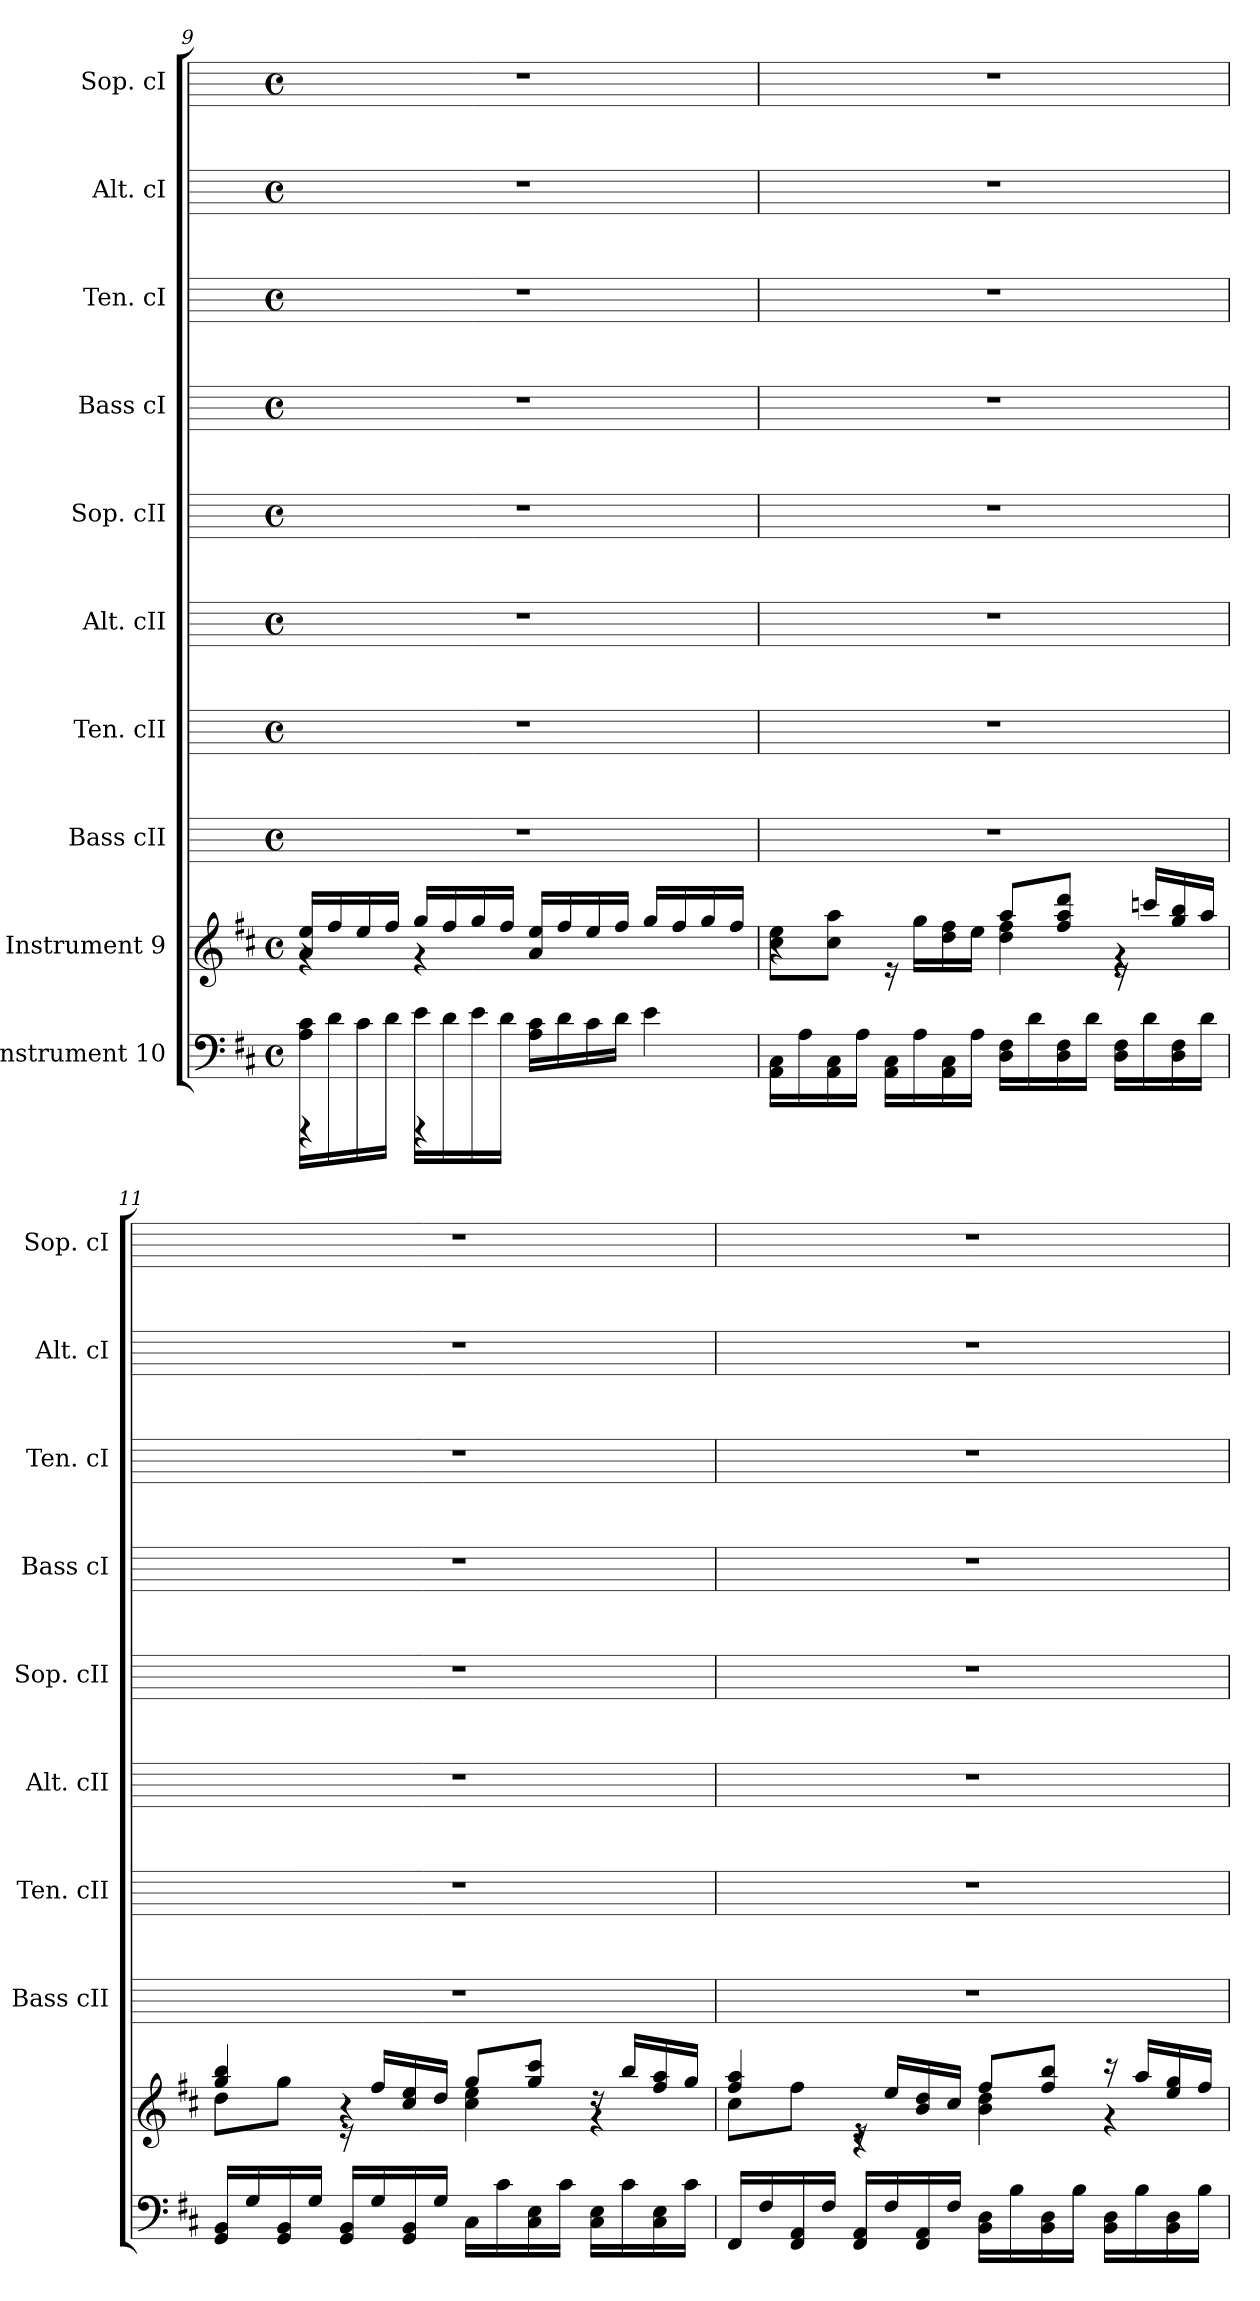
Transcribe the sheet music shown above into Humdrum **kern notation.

**kern	**kern	**kern	**kern	**kern	**kern	**kern	**kern	**kern	**kern
*part10	*part9	*part8	*part7	*part6	*part5	*part4	*part3	*part2	*part1
*staff10	*staff9	*staff8	*staff7	*staff6	*staff5	*staff4	*staff3	*staff2	*staff1
*I"Instrument 10	*I"Instrument 9	*I"Bass cII	*I"Ten. cII	*I"Alt. cII	*I"Sop. cII	*I"Bass cI	*I"Ten. cI	*I"Alt. cI	*I"Sop. cI
*	*	*I'Bass cII	*I'Ten. cII	*I'Alt. cII	*I'Sop. cII	*I'Bass cI	*I'Ten. cI	*I'Alt. cI	*I'Sop. cI
!!LO:LB:g=z
*clefF4	*clefG2	*	*	*	*	*	*	*	*
*k[f#c#]	*k[f#c#]	*k[]	*k[]	*k[]	*k[]	*k[]	*k[]	*k[]	*k[]
*D:	*D:	*C:	*C:	*C:	*C:	*C:	*C:	*C:	*C:
*M4/4	*M4/4	*M4/4	*M4/4	*M4/4	*M4/4	*M4/4	*M4/4	*M4/4	*M4/4
*met(c)	*met(c)	*met(c)	*met(c)	*met(c)	*met(c)	*met(c)	*met(c)	*met(c)	*met(c)
=9	=9	=9	=9	=9	=9	=9	=9	=9	=9
*^	*^	*	*	*	*	*	*	*	*
4rCCC	16c#\ 16A\L	16ee/ 16a/L	4rf	1r	1r	1r	1r	1r	1r	1r	1r
.	16d\	16ff#/	.	.	.	.	.	.	.	.	.
.	16c#\	16ee/	.	.	.	.	.	.	.	.	.
.	16d\J	16ff#/J	.	.	.	.	.	.	.	.	.
4rCCC	16e\L	16gg/L	4rf	.	.	.	.	.	.	.	.
.	16d\	16ff#/	.	.	.	.	.	.	.	.	.
.	16e\	16gg/	.	.	.	.	.	.	.	.	.
.	16d\J	16ff#/J	.	.	.	.	.	.	.	.	.
2ryy	16c#\ 16A\L	16ee/ 16a/L	2ryy	.	.	.	.	.	.	.	.
.	16d\	16ff#/	.	.	.	.	.	.	.	.	.
.	16c#\	16ee/	.	.	.	.	.	.	.	.	.
.	16d\J	16ff#/J	.	.	.	.	.	.	.	.	.
.	4e\	16gg/L	.	.	.	.	.	.	.	.	.
.	.	16ff#/	.	.	.	.	.	.	.	.	.
.	.	16gg/	.	.	.	.	.	.	.	.	.
.	.	16ff#/J	.	.	.	.	.	.	.	.	.
*v	*v	*	*	*	*	*	*	*	*	*	*
=10	=10	=10	=10	=10	=10	=10	=10	=10	=10	=10
16C#\ 16AA\L	4ra	8ee\ 8cc#\L	1r	1r	1r	1r	1r	1r	1r	1r
16A\	.	.	.	.	.	.	.	.	.	.
16C#\ 16AA\	.	8aa\ 8cc#\J	.	.	.	.	.	.	.	.
16A\J	.	.	.	.	.	.	.	.	.	.
16C#\ 16AA\L	4ryy	16re	.	.	.	.	.	.	.	.
16A\	.	16gg\L	.	.	.	.	.	.	.	.
16C#\ 16AA\	.	16ff#\ 16dd\	.	.	.	.	.	.	.	.
16A\J	.	16ee\J	.	.	.	.	.	.	.	.
16F#\ 16D\L	8aa/L	4dd\ 4ff#\	.	.	.	.	.	.	.	.
16d\	.	.	.	.	.	.	.	.	.	.
16F#\ 16D\	8ddd/ 8aa/ 8ff#/J	.	.	.	.	.	.	.	.	.
16d\J	.	.	.	.	.	.	.	.	.	.
16F#\ 16D\L	16re	4rf	.	.	.	.	.	.	.	.
16d\	16cccn/L	.	.	.	.	.	.	.	.	.
16F#\ 16D\	16bb/ 16gg/	.	.	.	.	.	.	.	.	.
16d\J	16aa/J	.	.	.	.	.	.	.	.	.
!!LO:LB:g=z
=11	=11	=11	=11	=11	=11	=11	=11	=11	=11	=11
16BB/ 16GG/L	4bb/ 4gg/	8dd\L	1r	1r	1r	1r	1r	1r	1r	1r
16G/	.	.	.	.	.	.	.	.	.	.
16BB/ 16GG/	.	8gg\J	.	.	.	.	.	.	.	.
16G/J	.	.	.	.	.	.	.	.	.	.
16BB/ 16GG/L	16re	4ra	.	.	.	.	.	.	.	.
16G/	16ff#/L	.	.	.	.	.	.	.	.	.
16BB/ 16GG/	16ee/ 16cc#/	.	.	.	.	.	.	.	.	.
16G/J	16dd/J	.	.	.	.	.	.	.	.	.
16C#\L	8gg/L	4cc#\ 4ee\	.	.	.	.	.	.	.	.
16c#\	.	.	.	.	.	.	.	.	.	.
16E\ 16C#\	8ccc#/ 8gg/J	.	.	.	.	.	.	.	.	.
16c#\J	.	.	.	.	.	.	.	.	.	.
16E\ 16C#\L	16rcc	4rf	.	.	.	.	.	.	.	.
16c#\	16bb/L	.	.	.	.	.	.	.	.	.
16E\ 16C#\	16aa/ 16ff#/	.	.	.	.	.	.	.	.	.
16c#\J	16gg/J	.	.	.	.	.	.	.	.	.
=12	=12	=12	=12	=12	=12	=12	=12	=12	=12	=12
16FF#/L	4aa/ 4ff#/	8cc#\L	1r	1r	1r	1r	1r	1r	1r	1r
16F#/	.	.	.	.	.	.	.	.	.	.
16AA/ 16FF#/	.	8ff#\J	.	.	.	.	.	.	.	.
16F#/J	.	.	.	.	.	.	.	.	.	.
16AA/ 16FF#/L	16re	4r	.	.	.	.	.	.	.	.
16F#/	16ee/L	.	.	.	.	.	.	.	.	.
16AA/ 16FF#/	16dd/ 16b/	.	.	.	.	.	.	.	.	.
16F#/J	16cc#/J	.	.	.	.	.	.	.	.	.
16D\ 16BB\L	8ff#/L	4b\ 4dd\	.	.	.	.	.	.	.	.
16B\	.	.	.	.	.	.	.	.	.	.
16D\ 16BB\	8bb/ 8ff#/J	.	.	.	.	.	.	.	.	.
16B\J	.	.	.	.	.	.	.	.	.	.
16D\ 16BB\L	16r	4rf	.	.	.	.	.	.	.	.
16B\	16aa/L	.	.	.	.	.	.	.	.	.
16D\ 16BB\	16gg/ 16ee/	.	.	.	.	.	.	.	.	.
16B\J	16ff#/J	.	.	.	.	.	.	.	.	.
*	*v	*v	*	*	*	*	*	*	*	*
=	=	=	=	=	=	=	=	=	=
*-	*-	*-	*-	*-	*-	*-	*-	*-	*-
